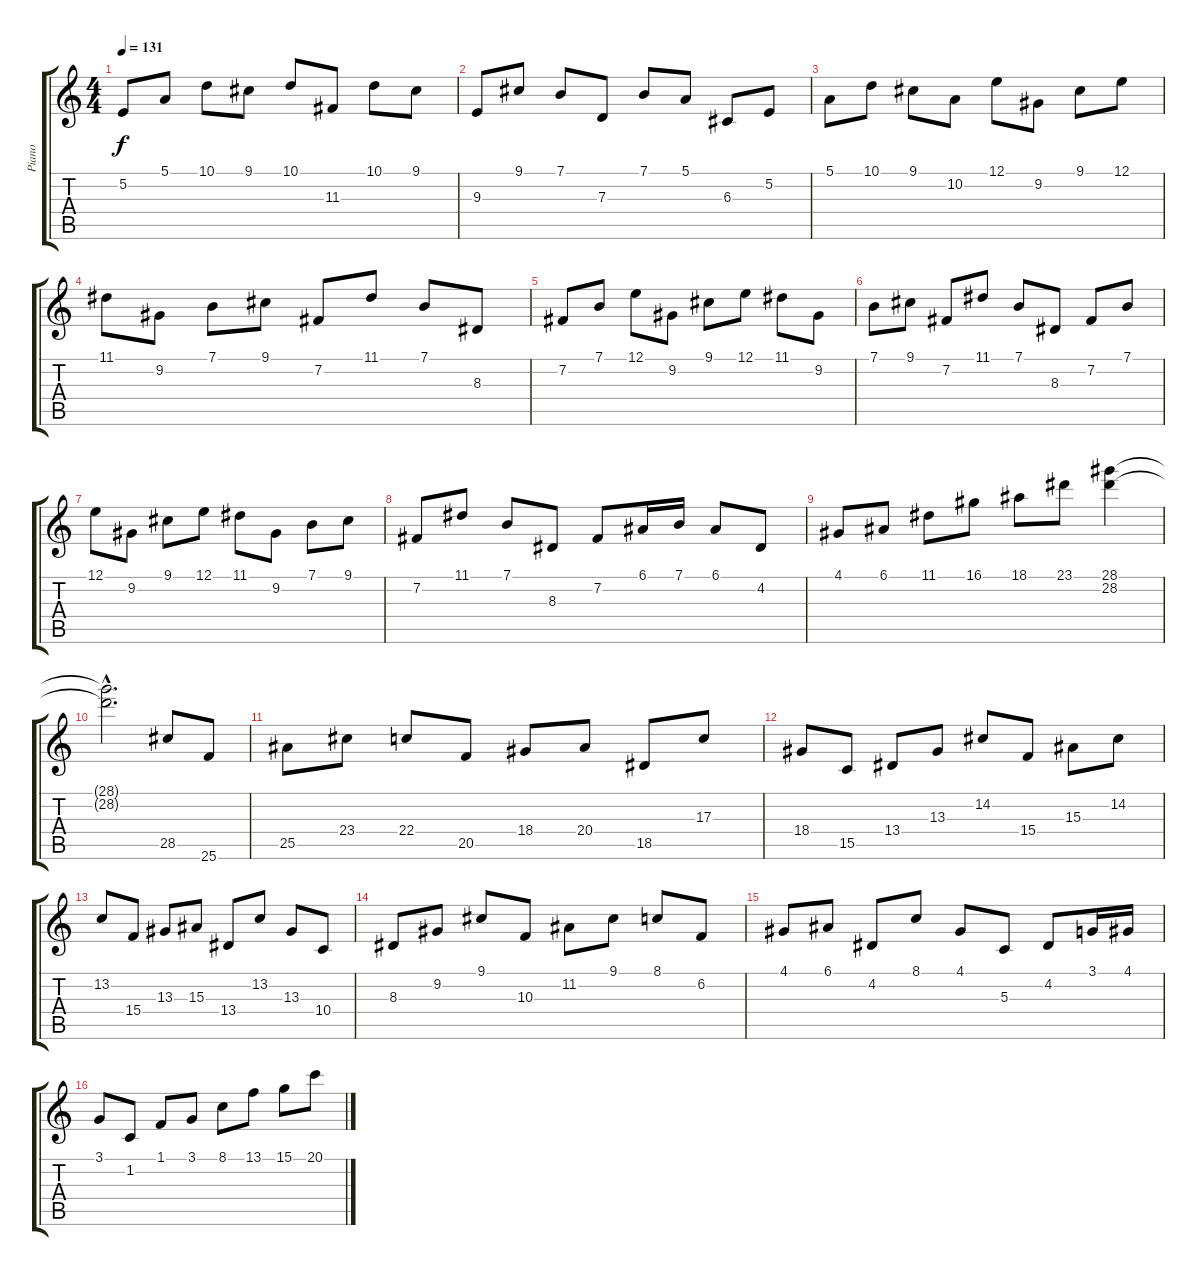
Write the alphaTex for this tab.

\track ("Piano" "Piano") {instrument electricgrandpiano}
\staff {score tabs}
\tuning (E4 B3 G3 D3 A2 E2) {hide}
\ts (4 4)
\tempo 131
\clef g2
\ks c
5.2.8{dy f} 5.1.8 10.1.8 9.1.8 10.1.8 11.3.8 10.1.8 9.1.8 |
9.3.8 9.1.8 7.1.8 7.3.8 7.1.8 5.1.8 6.3.8 5.2.8 |
5.1.8 10.1.8 9.1.8 10.2.8 12.1.8 9.2.8 9.1.8 12.1.8 |
11.1.8 9.2.8 7.1.8 9.1.8 7.2.8 11.1.8 7.1.8 8.3.8 |
7.2.8 7.1.8 12.1.8 9.2.8 9.1.8 12.1.8 11.1.8 9.2.8 |
7.1.8 9.1.8 7.2.8 11.1.8 7.1.8 8.3.8 7.2.8 7.1.8 |
12.1.8 9.2.8 9.1.8 12.1.8 11.1.8 9.2.8 7.1.8 9.1.8 |
7.2.8 11.1.8 7.1.8 8.3.8 7.2.8 6.1.16 7.1.16 6.1.8 4.2.8 |
4.1.8 6.1.8 11.1.8 16.1.8 18.1.8 23.1.8 (28.1 28.2).4 |
(28.1{hac t} 28.2{hac t}).2{d} 28.5.8 25.6.8 |
25.5.8 23.4.8 22.4.8 20.5.8 18.4.8 20.4.8 18.5.8 17.3.8 |
18.4.8 15.5.8 13.4.8 13.3.8 14.2.8 15.4.8 15.3.8 14.2.8 |
13.2.8 15.4.8 13.3.8 15.3.8 13.4.8 13.2.8 13.3.8 10.4.8 |
8.3.8 9.2.8 9.1.8 10.3.8 11.2.8 9.1.8 8.1.8 6.2.8 |
4.1.8 6.1.8 4.2.8 8.1.8 4.1.8 5.3.8 4.2.8 3.1.16 4.1.16 |
3.1.8 1.2.8 1.1.8 3.1.8 8.1.8 13.1.8 15.1.8 20.1.8
